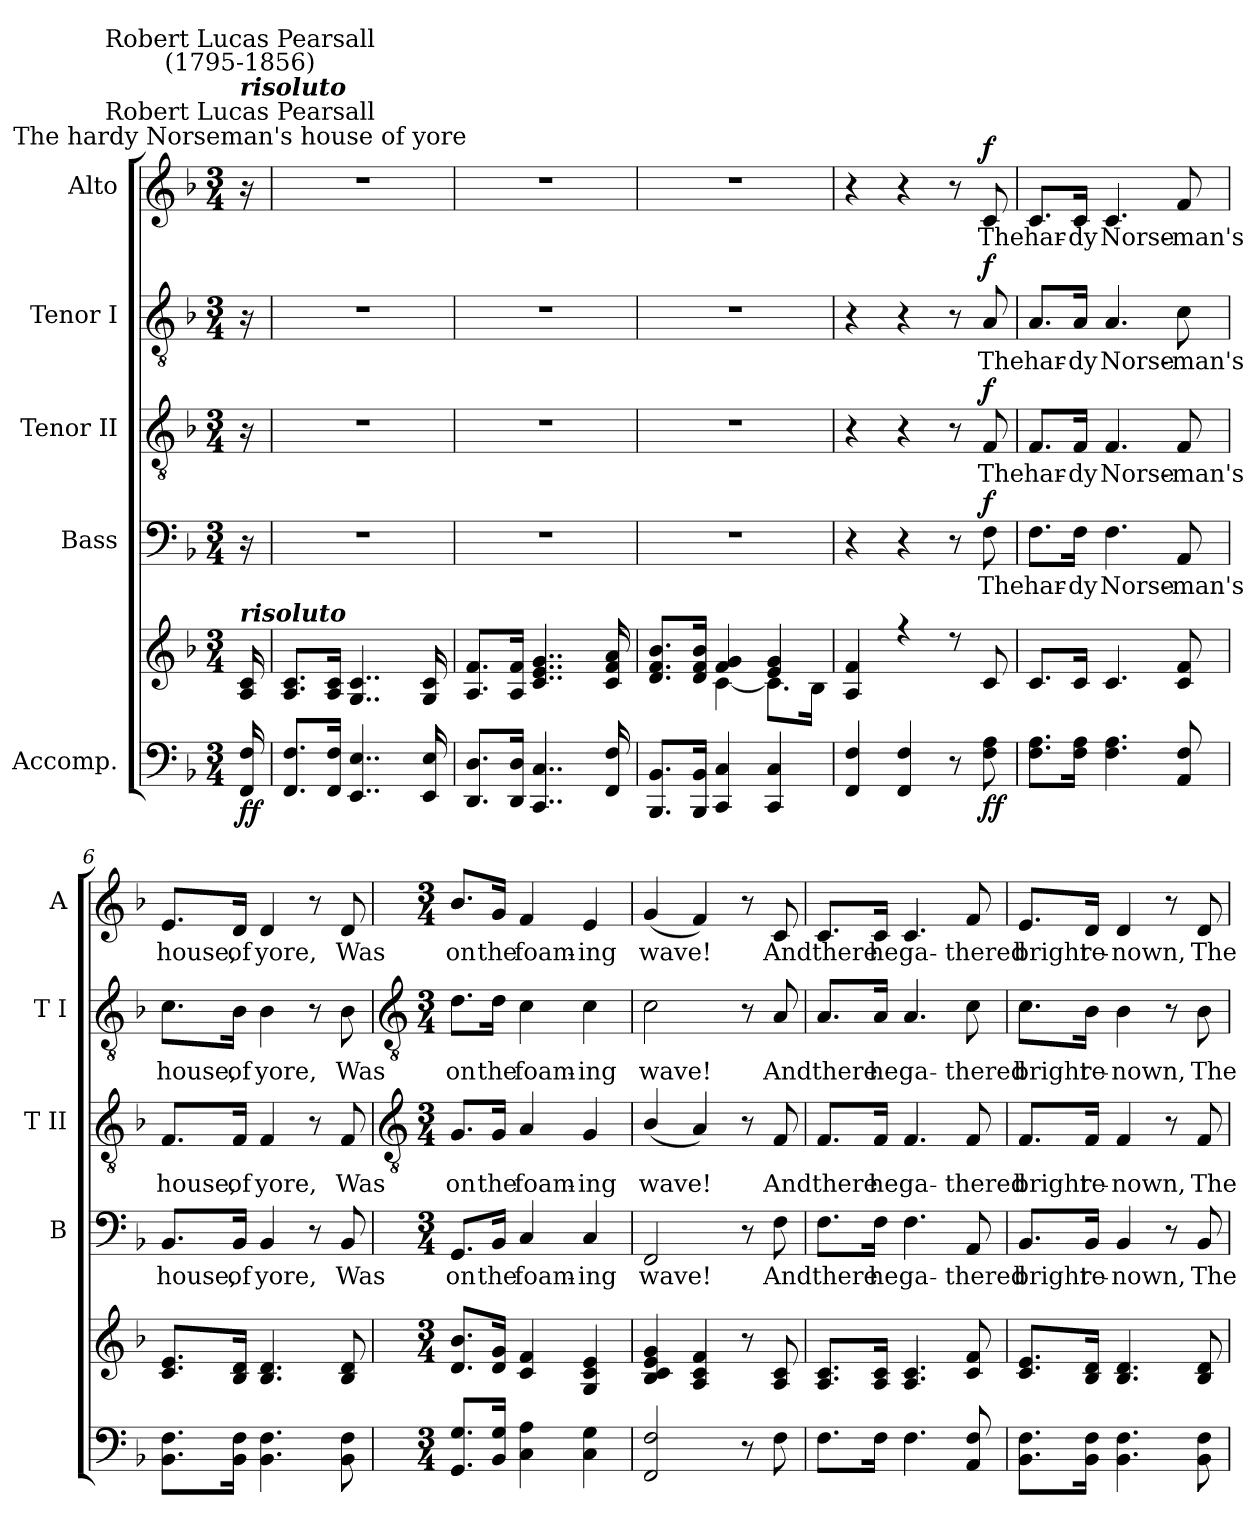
**kern	**kern	**dynam	**kern	**text	**dynam	**kern	**text	**dynam	**kern	**text	**dynam	**kern	**text	**dynam
*part5	*part5	*part5	*part4	*part4	*part4	*part3	*part3	*part3	*part2	*part2	*part2	*part1	*part1	*part1
*staff6	*staff5	*staff5/6	*staff4	*staff4	*staff4	*staff3	*staff3	*staff3	*staff2	*staff2	*staff2	*staff1	*staff1	*staff1
*I"Accomp.	*	*	*I"Bass	*	*	*I"Tenor II	*	*	*I"Tenor I	*	*	*I"Alto	*	*
*	*	*	*I'B	*	*	*I'T II	*	*	*I'T I	*	*	*I'A	*	*
*clefF4	*clefG2	*	*clefF4	*	*	*clefGv2	*	*	*clefGv2	*	*	*clefG2	*	*
*k[b-]	*k[b-]	*	*k[b-]	*	*	*k[b-]	*	*	*k[b-]	*	*	*k[b-]	*	*
*F:	*F:	*	*F:	*	*	*F:	*	*	*F:	*	*	*F:	*	*
*M3/4	*M3/4	*	*M3/4	*	*	*M3/4	*	*	*M3/4	*	*	*M3/4	*	*
=	=	=	=	=	=	=	=	=	=	=	=	=	=	=
*	*^	*	*	*	*	*	*	*	*	*	*	*	*	*
!	!	!	!	!	!	!	!	!	!	!	!	!	!LO:TX:a:cj:t=The hardy Norseman's house of yore	!	!
!	!	!	!	!	!	!	!	!	!	!	!	!	!LO:TX:a:cj:t=Robert Lucas Pearsall	!	!
!	!	!	!	!	!	!	!	!	!	!	!	!	!LO:TX:a:Bi:t=risoluto	!	!
!	!	!	!	!	!	!	!	!	!	!	!	!	!LO:TX:a:cj:t=Robert Lucas Pearsall\n(1795-1856)	!	!
!	!LO:TX:a:Bi:t=risoluto	!	!	!	!	!	!	!	!	!	!	!	!	!	!
!	!	!	!LO:DY:b=2	!	!	!	!	!	!	!	!	!	!	!	!
!	!	!	!LO:DY:n=1:b	!	!	!	!	!	!	!	!	!	!	!	!
16FF 16F	16A 16c	16ryy	f f	16r	.	.	16r	.	.	16r	.	.	16r	.	.
=1	=1	=1	=1	=1	=1	=1	=1	=1	=1	=1	=1	=1	=1	=1	=1
!	!	!LO:N:vis=1	!	!LO:N:vis=1	!	!	!LO:N:vis=1	!	!	!LO:N:vis=1	!	!	!LO:N:vis=1	!	!
8.FF 8.FL	8.A 8.cL	2.ryy	.	2.r	.	.	2.r	.	.	2.r	.	.	2.r	.	.
16FF 16FJ	16A 16cJ	.	.	.	.	.	.	.	.	.	.	.	.	.	.
4..EE 4..E	4..G 4..c	.	.	.	.	.	.	.	.	.	.	.	.	.	.
16EE 16E	16G 16c	.	.	.	.	.	.	.	.	.	.	.	.	.	.
=2	=2	=2	=2	=2	=2	=2	=2	=2	=2	=2	=2	=2	=2	=2	=2
!	!	!LO:N:vis=1	!	!LO:N:vis=1	!	!	!LO:N:vis=1	!	!	!LO:N:vis=1	!	!	!LO:N:vis=1	!	!
8.DD 8.DL	8.A 8.fL	2.ryy	.	2.r	.	.	2.r	.	.	2.r	.	.	2.r	.	.
16DD 16DJ	16A 16fJ	.	.	.	.	.	.	.	.	.	.	.	.	.	.
4..CC 4..C	4..c 4..e 4..g	.	.	.	.	.	.	.	.	.	.	.	.	.	.
16FF 16F	16c 16f 16a	.	.	.	.	.	.	.	.	.	.	.	.	.	.
=3	=3	=3	=3	=3	=3	=3	=3	=3	=3	=3	=3	=3	=3	=3	=3
!	!	!	!	!LO:N:vis=1	!	!	!LO:N:vis=1	!	!	!LO:N:vis=1	!	!	!LO:N:vis=1	!	!
8.BBB- 8.BB-L	8.d 8.f 8.b-L	4ryy	.	2.r	.	.	2.r	.	.	2.r	.	.	2.r	.	.
16BBB- 16BB-J	16d 16f 16b-J	.	.	.	.	.	.	.	.	.	.	.	.	.	.
4CC 4C	4f/ 4g/	[4c\	.	.	.	.	.	.	.	.	.	.	.	.	.
4CC 4C	4e/ 4g/	8.c\L]	.	.	.	.	.	.	.	.	.	.	.	.	.
.	.	16B-\J	.	.	.	.	.	.	.	.	.	.	.	.	.
=4	=4	=4	=4	=4	=4	=4	=4	=4	=4	=4	=4	=4	=4	=4	=4
!	!	!LO:N:vis=1	!	!	!	!	!	!	!	!	!	!	!	!	!
4FF 4F	4A 4f	2.ryy	.	4r	.	.	4r	.	.	4r	.	.	4r	.	.
4FF 4F	4r	.	.	4r	.	.	4r	.	.	4r	.	.	4r	.	.
8r	8r	.	.	8r	.	.	8r	.	.	8r	.	.	8r	.	.
!	!	!	!LO:DY:b=2	!	!LO:LY:b	!	!	!LO:LY:b	!	!	!LO:LY:b	!	!	!LO:LY:b	!
!	!	!	!LO:DY:n=1:b	!	!	!LO:DY:b	!	!	!LO:DY:b	!	!	!LO:DY:b	!	!	!LO:DY:b
8F 8A	8c	.	f f	8F	The	f	8F	The	f	8A	The	f	8c	The	f
=5	=5	=5	=5	=5	=5	=5	=5	=5	=5	=5	=5	=5	=5	=5	=5
!	!	!LO:N:vis=1	!	!	!LO:LY:b	!	!	!LO:LY:b	!	!	!LO:LY:b	!	!	!LO:LY:b	!
8.F 8.AL	8.cL	2.ryy	.	8.F\L	har-	.	8.F/L	har-	.	8.A/L	har-	.	8.c/L	har-	.
!	!	!	!	!	!LO:LY:b	!	!	!LO:LY:b	!	!	!LO:LY:b	!	!	!LO:LY:b	!
16F 16AJ	16cJ	.	.	16F\Jk	-dy	.	16F/Jk	-dy	.	16A/Jk	-dy	.	16c/Jk	-dy	.
!	!	!	!	!	!LO:LY:b	!	!	!LO:LY:b	!	!	!LO:LY:b	!	!	!LO:LY:b	!
4.F 4.A	4.c	.	.	4.F	Norse-	.	4.F	Norse-	.	4.A	Norse-	.	4.c	Norse-	.
!	!	!	!	!	!LO:LY:b	!	!	!LO:LY:b	!	!	!LO:LY:b	!	!	!LO:LY:b	!
8AA 8F	8c/ 8f/	.	.	8AA	-man's	.	8F/	-man's	.	8c	-man's	.	8f/	-man's	.
=6	=6	=6	=6	=6	=6	=6	=6	=6	=6	=6	=6	=6	=6	=6	=6
!	!	!LO:N:vis=1	!	!	!LO:LY:b	!	!	!LO:LY:b	!	!	!LO:LY:b	!	!	!LO:LY:b	!
8.BB- 8.FL	8.c 8.eL	2.ryy	.	8.BB-/L	house,	.	8.F/L	house,	.	8.c\L	house,	.	8.e/L	house,	.
!	!	!	!	!	!LO:LY:b	!	!	!LO:LY:b	!	!	!LO:LY:b	!	!	!LO:LY:b	!
16BB- 16FJ	16B- 16dJ	.	.	16BB-/Jk	of	.	16F/Jk	of	.	16B-\Jk	of	.	16d/Jk	of	.
!	!	!	!	!	!LO:LY:b	!	!	!LO:LY:b	!	!	!LO:LY:b	!	!	!LO:LY:b	!
4.BB- 4.F	4.B- 4.d	.	.	4BB-	yore,	.	4F	yore,	.	4B-	yore,	.	4d	yore,	.
.	.	.	.	8r	.	.	8r	.	.	8r	.	.	8r	.	.
!	!	!	!	!	!LO:LY:b	!	!	!LO:LY:b	!	!	!LO:LY:b	!	!	!LO:LY:b	!
8BB- 8F	8B- 8d	.	.	8BB-	Was	.	8F	Was	.	8B-	Was	.	8d	Was	.
*	*v	*v	*	*	*	*	*	*	*	*	*	*	*	*	*
!!LO:LB:g=z
=7	=7	=7	=7	=7	=7	=7	=7	=7	=7	=7	=7	=7	=7	=7
*	*	*	*	*	*	*clefGv2	*	*	*clefGv2	*	*	*	*	*
*M3/4	*M3/4	*	*M3/4	*	*	*M3/4	*	*	*M3/4	*	*	*M3/4	*	*
!	!	!	!	!LO:LY:b	!	!	!LO:LY:b	!	!	!LO:LY:b	!	!	!LO:LY:b	!
8.GG 8.GL	8.d 8.b-L	.	8.GG/L	on	.	8.G/L	on	.	8.d\L	on	.	8.b-/L	on	.
!	!	!	!	!LO:LY:b	!	!	!LO:LY:b	!	!	!LO:LY:b	!	!	!LO:LY:b	!
16BB- 16GJ	16d 16gJ	.	16BB-/Jk	the	.	16G/Jk	the	.	16d\Jk	the	.	16g/Jk	the	.
!	!	!	!	!LO:LY:b	!	!	!LO:LY:b	!	!	!LO:LY:b	!	!	!LO:LY:b	!
4C 4A	4c/ 4f/	.	4C	foam-	.	4A/	foam-	.	4c	foam-	.	4f/	foam-	.
!	!	!	!	!LO:LY:b	!	!	!LO:LY:b	!	!	!LO:LY:b	!	!	!LO:LY:b	!
4C 4G	4G 4c 4e	.	4C	-ing	.	4G	-ing	.	4c	-ing	.	4e	-ing	.
=8	=8	=8	=8	=8	=8	=8	=8	=8	=8	=8	=8	=8	=8	=8
!	!	!	!	!LO:LY:b	!	!	!LO:LY:b	!	!	!LO:LY:b	!	!	!LO:LY:b	!
2FF 2F	4B- 4c 4e 4g	.	2FF	wave!	.	(<4B-/	wave!	.	2c	wave!	.	(<4g	wave!	.
.	4A/ 4c/ 4f/	.	.	.	.	4A/)	.	.	.	.	.	4f/)	.	.
8r	8r	.	8r	.	.	8r	.	.	8r	.	.	8r	.	.
!	!	!	!	!LO:LY:b	!	!	!LO:LY:b	!	!	!LO:LY:b	!	!	!LO:LY:b	!
8F	8A 8c	.	8F	And	.	8F	And	.	8A	And	.	8c	And	.
=9	=9	=9	=9	=9	=9	=9	=9	=9	=9	=9	=9	=9	=9	=9
!	!	!	!	!LO:LY:b	!	!	!LO:LY:b	!	!	!LO:LY:b	!	!	!LO:LY:b	!
8.FL	8.A 8.cL	.	8.F\L	there	.	8.F/L	there	.	8.A/L	there	.	8.c/L	there	.
!	!	!	!	!LO:LY:b	!	!	!LO:LY:b	!	!	!LO:LY:b	!	!	!LO:LY:b	!
16FJ	16A 16cJ	.	16F\Jk	he	.	16F/Jk	he	.	16A/Jk	he	.	16c/Jk	he	.
!	!	!	!	!LO:LY:b	!	!	!LO:LY:b	!	!	!LO:LY:b	!	!	!LO:LY:b	!
4.F	4.A 4.c	.	4.F	ga-	.	4.F	ga-	.	4.A	ga-	.	4.c	ga-	.
!	!	!	!	!LO:LY:b	!	!	!LO:LY:b	!	!	!LO:LY:b	!	!	!LO:LY:b	!
8AA 8F	8c/ 8f/	.	8AA	-thered	.	8F	-thered	.	8c	-thered	.	8f/	-thered	.
=10	=10	=10	=10	=10	=10	=10	=10	=10	=10	=10	=10	=10	=10	=10
!	!	!	!	!LO:LY:b	!	!	!LO:LY:b	!	!	!LO:LY:b	!	!	!LO:LY:b	!
8.BB- 8.FL	8.c 8.eL	.	8.BB-/L	bright	.	8.F/L	bright	.	8.c\L	bright	.	8.e/L	bright	.
!	!	!	!	!LO:LY:b	!	!	!LO:LY:b	!	!	!LO:LY:b	!	!	!LO:LY:b	!
16BB- 16FJ	16B- 16dJ	.	16BB-/Jk	re-	.	16F/Jk	re-	.	16B-\Jk	re-	.	16d/Jk	re-	.
!	!	!	!	!LO:LY:b	!	!	!LO:LY:b	!	!	!LO:LY:b	!	!	!LO:LY:b	!
4.BB- 4.F	4.B- 4.d	.	4BB-	-nown,	.	4F	-nown,	.	4B-	-nown,	.	4d	-nown,	.
.	.	.	8r	.	.	8r	.	.	8r	.	.	8r	.	.
!	!	!	!	!LO:LY:b	!	!	!LO:LY:b	!	!	!LO:LY:b	!	!	!LO:LY:b	!
8BB- 8F	8B- 8d	.	8BB-	The	.	8F	The	.	8B-	The	.	8d	The	.
=	=	=	=	=	=	=	=	=	=	=	=	=	=	=
*-	*-	*-	*-	*-	*-	*-	*-	*-	*-	*-	*-	*-	*-	*-
